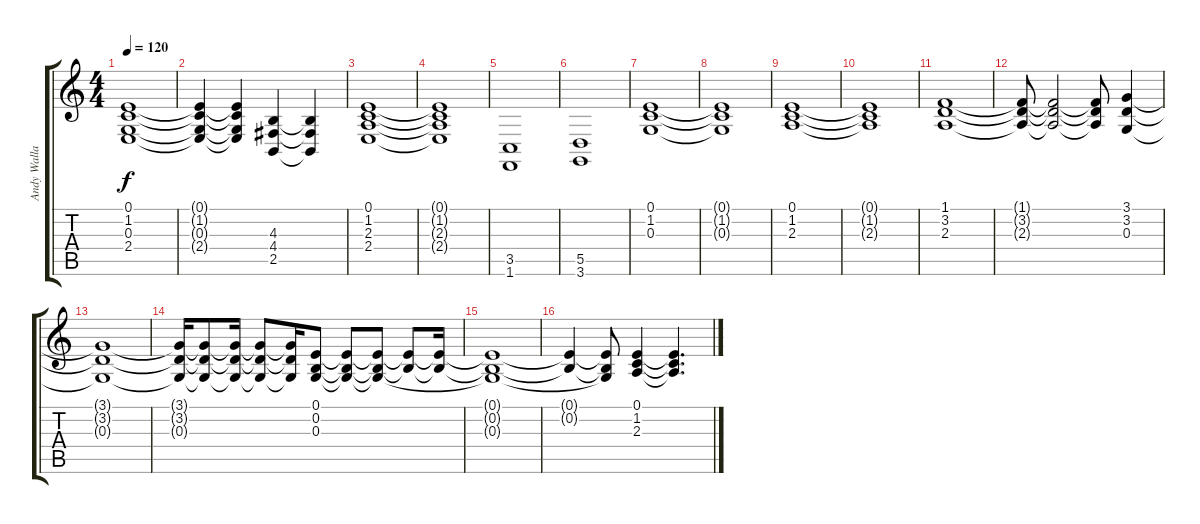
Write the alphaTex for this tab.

\track ("Andy Wallace (Synth)" "Andy Walla") {instrument synthstrings1}
\staff {score tabs}
\tuning (E4 B3 G3 D3 A2 E2) {hide}
\ts (4 4)
\tempo 120
\clef g2
\ks c
(0.1 1.2 0.3 2.4).1{dy f} |
(0.1{t} 1.2{t} 0.3{t} 2.4{t}).4 (0.1{t} 1.2{t} 0.3{t} 2.4{t}).4 (4.3 4.4 2.5).4 (4.3{t} 4.4{t} 2.5{t}).4 |
(0.1 1.2 2.3 2.4).1 |
(0.1{t} 1.2{t} 2.3{t} 2.4{t}).1 |
(3.5 1.6).1 |
(5.5 3.6).1 |
(0.1 1.2 0.3).1{volume 9} |
(0.1{t} 1.2{t} 0.3{t}).1 |
(0.1 1.2 2.3).1 |
(0.1{t} 1.2{t} 2.3{t}).1 |
(1.1 3.2 2.3).1 |
(1.1{t} 3.2{t} 2.3{t}).8 (1.1{t} 3.2{t} 2.3{t}).2 (1.1{t} 3.2{t} 2.3{t}).8 (3.1 3.2 0.3).4 |
(3.1{t} 3.2{t} 0.3{t}).1 |
(3.1{t} 3.2{t} 0.3{t}).16 (3.1{t} 3.2{t} 0.3{t}).8 (3.1{t} 3.2{t} 0.3{t}).16 (3.1{t} 3.2{t} 0.3{t}).8 (3.1{t} 3.2{t} 0.3{t}).16 (0.1 0.2 0.3).8 (0.1{t} 0.2{t} 0.3{t}).8 (0.1{t} 0.2{t} 0.3{t}).8 (0.1{t} 0.2{t}).8 (0.1{t} 0.2{t}).16 |
(0.1{t} 0.2{t} 0.3{t}).1 |
(0.1{t} 0.2{t}).4 (0.1{t} 0.2{t} 0.3{t}).8 (0.1 1.2 2.3).4 (0.1{t} 1.2{t} 2.3{t}).4{d}
